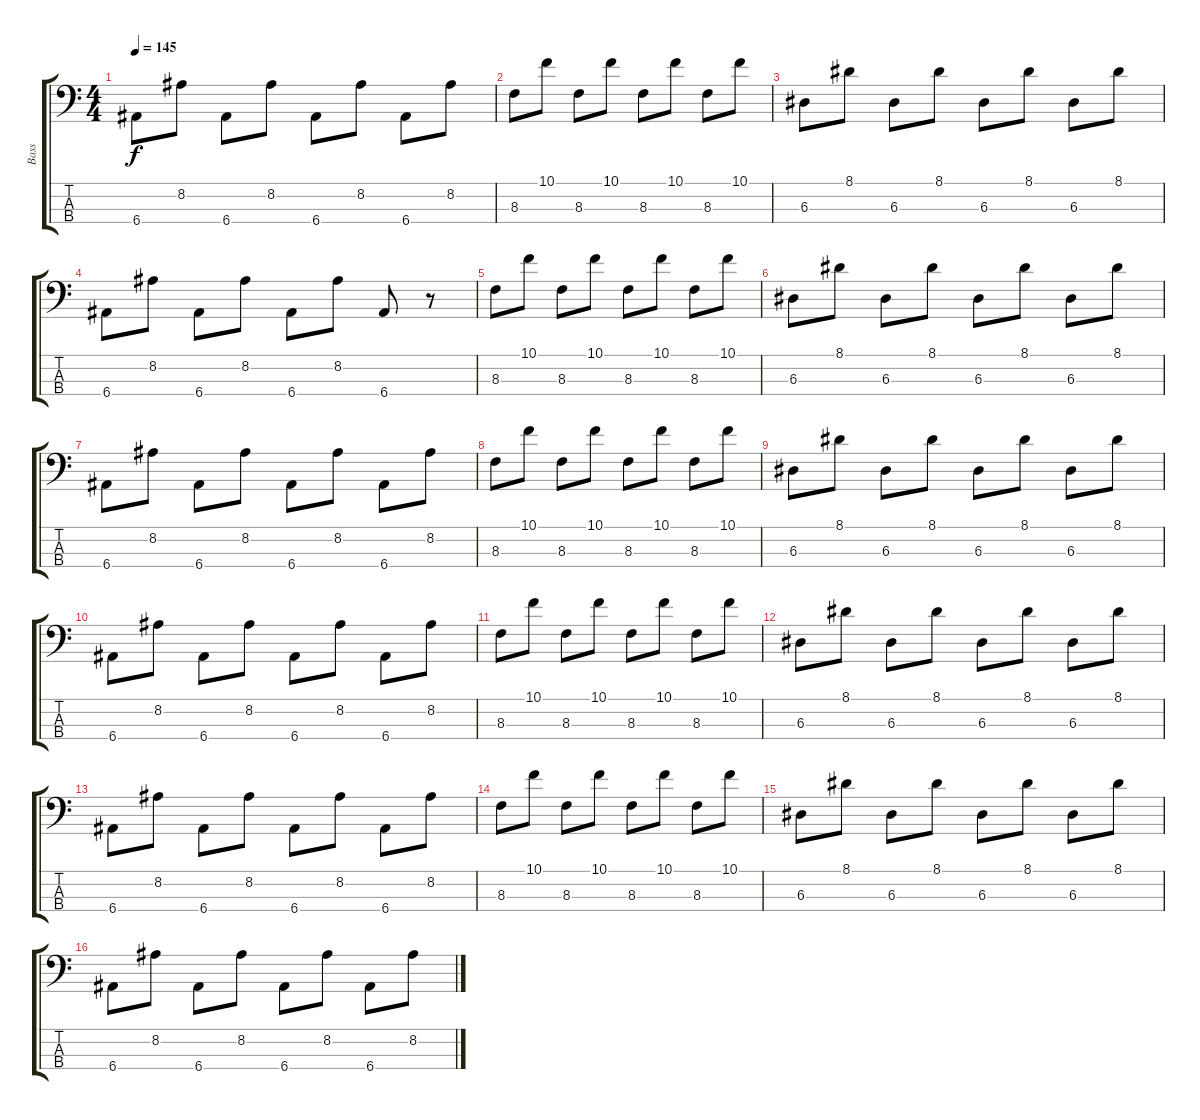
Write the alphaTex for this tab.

\track ("Bass" "Bass") {instrument electricbassfinger}
\staff {score tabs}
\tuning (G2 D2 A1 E1) {hide}
\ts (4 4)
\tempo 145
\clef f4
\ks c
6.4.8{dy f} 8.2.8 6.4.8 8.2.8 6.4.8 8.2.8 6.4.8 8.2.8 |
8.3.8 10.1.8 8.3.8 10.1.8 8.3.8 10.1.8 8.3.8 10.1.8 |
6.3.8 8.1.8 6.3.8 8.1.8 6.3.8 8.1.8 6.3.8 8.1.8 |
6.4.8 8.2.8 6.4.8 8.2.8 6.4.8 8.2.8 6.4.8 r.8 |
8.3.8 10.1.8 8.3.8 10.1.8 8.3.8 10.1.8 8.3.8 10.1.8 |
6.3.8 8.1.8 6.3.8 8.1.8 6.3.8 8.1.8 6.3.8 8.1.8 |
6.4.8 8.2.8 6.4.8 8.2.8 6.4.8 8.2.8 6.4.8 8.2.8 |
8.3.8 10.1.8 8.3.8 10.1.8 8.3.8 10.1.8 8.3.8 10.1.8 |
6.3.8 8.1.8 6.3.8 8.1.8 6.3.8 8.1.8 6.3.8 8.1.8 |
6.4.8 8.2.8 6.4.8 8.2.8 6.4.8 8.2.8 6.4.8 8.2.8 |
8.3.8 10.1.8 8.3.8 10.1.8 8.3.8 10.1.8 8.3.8 10.1.8 |
6.3.8 8.1.8 6.3.8 8.1.8 6.3.8 8.1.8 6.3.8 8.1.8 |
6.4.8 8.2.8 6.4.8 8.2.8 6.4.8 8.2.8 6.4.8 8.2.8 |
8.3.8 10.1.8 8.3.8 10.1.8 8.3.8 10.1.8 8.3.8 10.1.8 |
6.3.8 8.1.8 6.3.8 8.1.8 6.3.8 8.1.8 6.3.8 8.1.8 |
6.4.8 8.2.8 6.4.8 8.2.8 6.4.8 8.2.8 6.4.8 8.2.8
